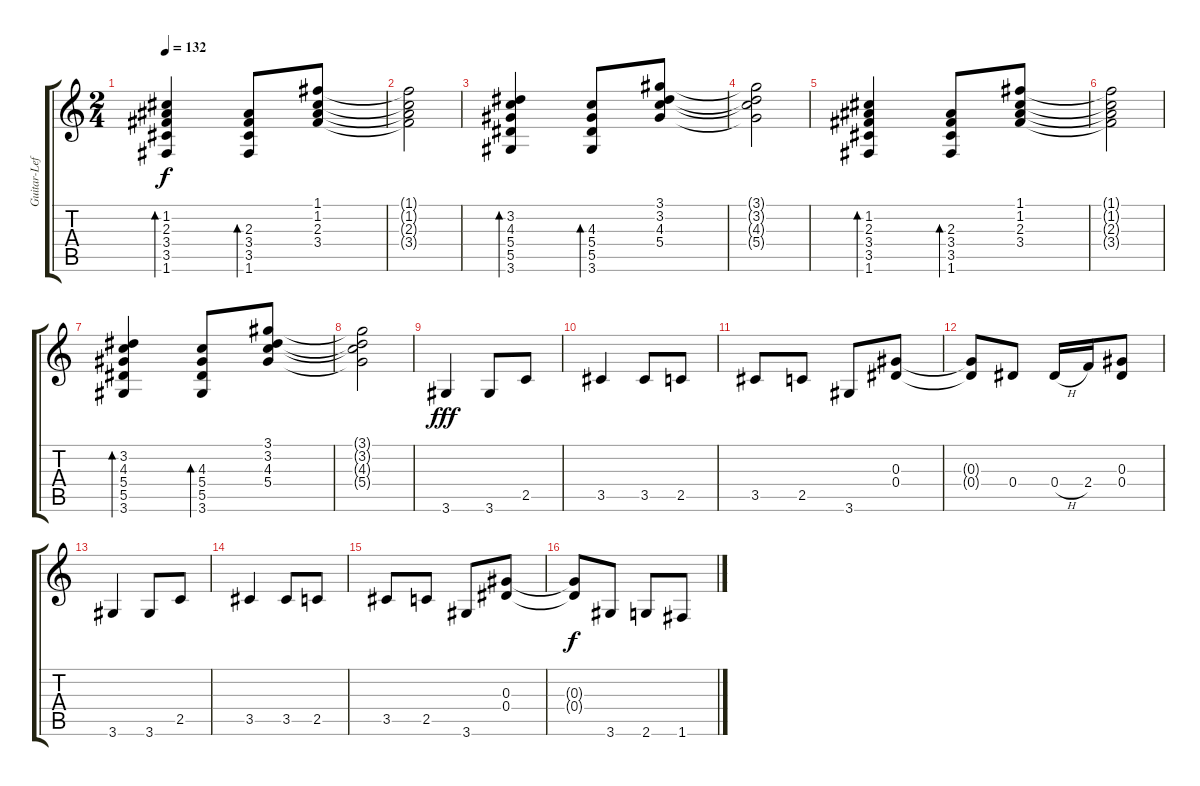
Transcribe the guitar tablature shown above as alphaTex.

\track ("Guitar-Left" "Guitar-Lef") {instrument acousticguitarsteel}
\staff {score tabs}
\tuning (F4 C4 Ab3 Eb3 Bb2 F2) {hide}
\ts (2 4)
\tempo 132
\clef g2
\ks c
(1.2 2.3 3.4 3.5 1.6).4{bd 120 dy f} (2.3 3.4 3.5 1.6).8{bd 60} (1.1 1.2 2.3 3.4).8 |
(1.1{t} 1.2{t} 2.3{t} 3.4{t}).2 |
(3.2 4.3 5.4 5.5 3.6).4{bd 120} (4.3 5.4 5.5 3.6).8{bd 60} (3.1 3.2 4.3 5.4).8 |
(3.1{t} 3.2{t} 4.3{t} 5.4{t}).2 |
(1.2 2.3 3.4 3.5 1.6).4{bd 120} (2.3 3.4 3.5 1.6).8{bd 60} (1.1 1.2 2.3 3.4).8 |
(1.1{t} 1.2{t} 2.3{t} 3.4{t}).2 |
(3.2 4.3 5.4 5.5 3.6).4{bd 120} (4.3 5.4 5.5 3.6).8{bd 60} (3.1 3.2 4.3 5.4).8 |
(3.1{t} 3.2{t} 4.3{t} 5.4{t}).2 |
3.6.4{dy fff} 3.6.8 2.5.8 |
3.5.4 3.5.8 2.5.8 |
3.5.8 2.5.8 3.6.8 (0.3 0.4).8 |
(0.3{t} 0.4{t}).8 0.4.8 0.4{h}.16 2.4.16 (0.3 0.4).8 |
3.6.4 3.6.8 2.5.8 |
3.5.4 3.5.8 2.5.8 |
3.5.8 2.5.8 3.6.8 (0.3 0.4).8 |
(0.3{t} 0.4{t}).8{dy f} 3.6.8 2.6.8 1.6.8
